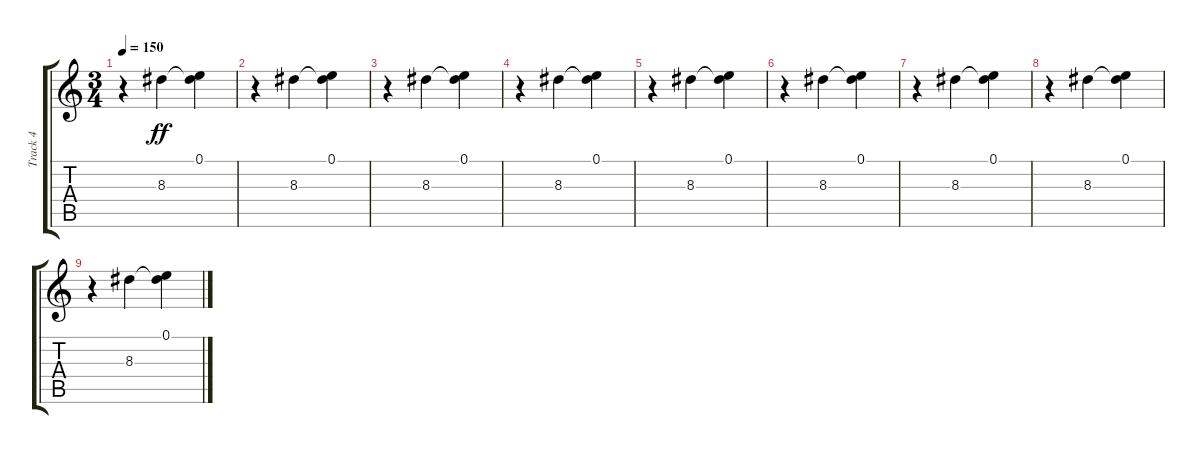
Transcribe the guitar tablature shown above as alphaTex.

\track ("Track 4" "Track 4") {instrument acousticguitarsteel}
\staff {score tabs}
\tuning (E4 B3 G3 D3 A2 E2) {hide}
\ts (3 4)
\tempo 150
\clef g2
\ks c
r.4{dy ff} 8.3.4 (0.1 8.3{t}).4 |
r.4 8.3.4 (0.1 8.3{t}).4 |
r.4 8.3.4 (0.1 8.3{t}).4 |
r.4 8.3.4 (0.1 8.3{t}).4 |
r.4 8.3.4 (0.1 8.3{t}).4 |
r.4 8.3.4 (0.1 8.3{t}).4 |
r.4 8.3.4 (0.1 8.3{t}).4 |
r.4 8.3.4 (0.1 8.3{t}).4 |
r.4 8.3.4 (0.1 8.3{t}).4
